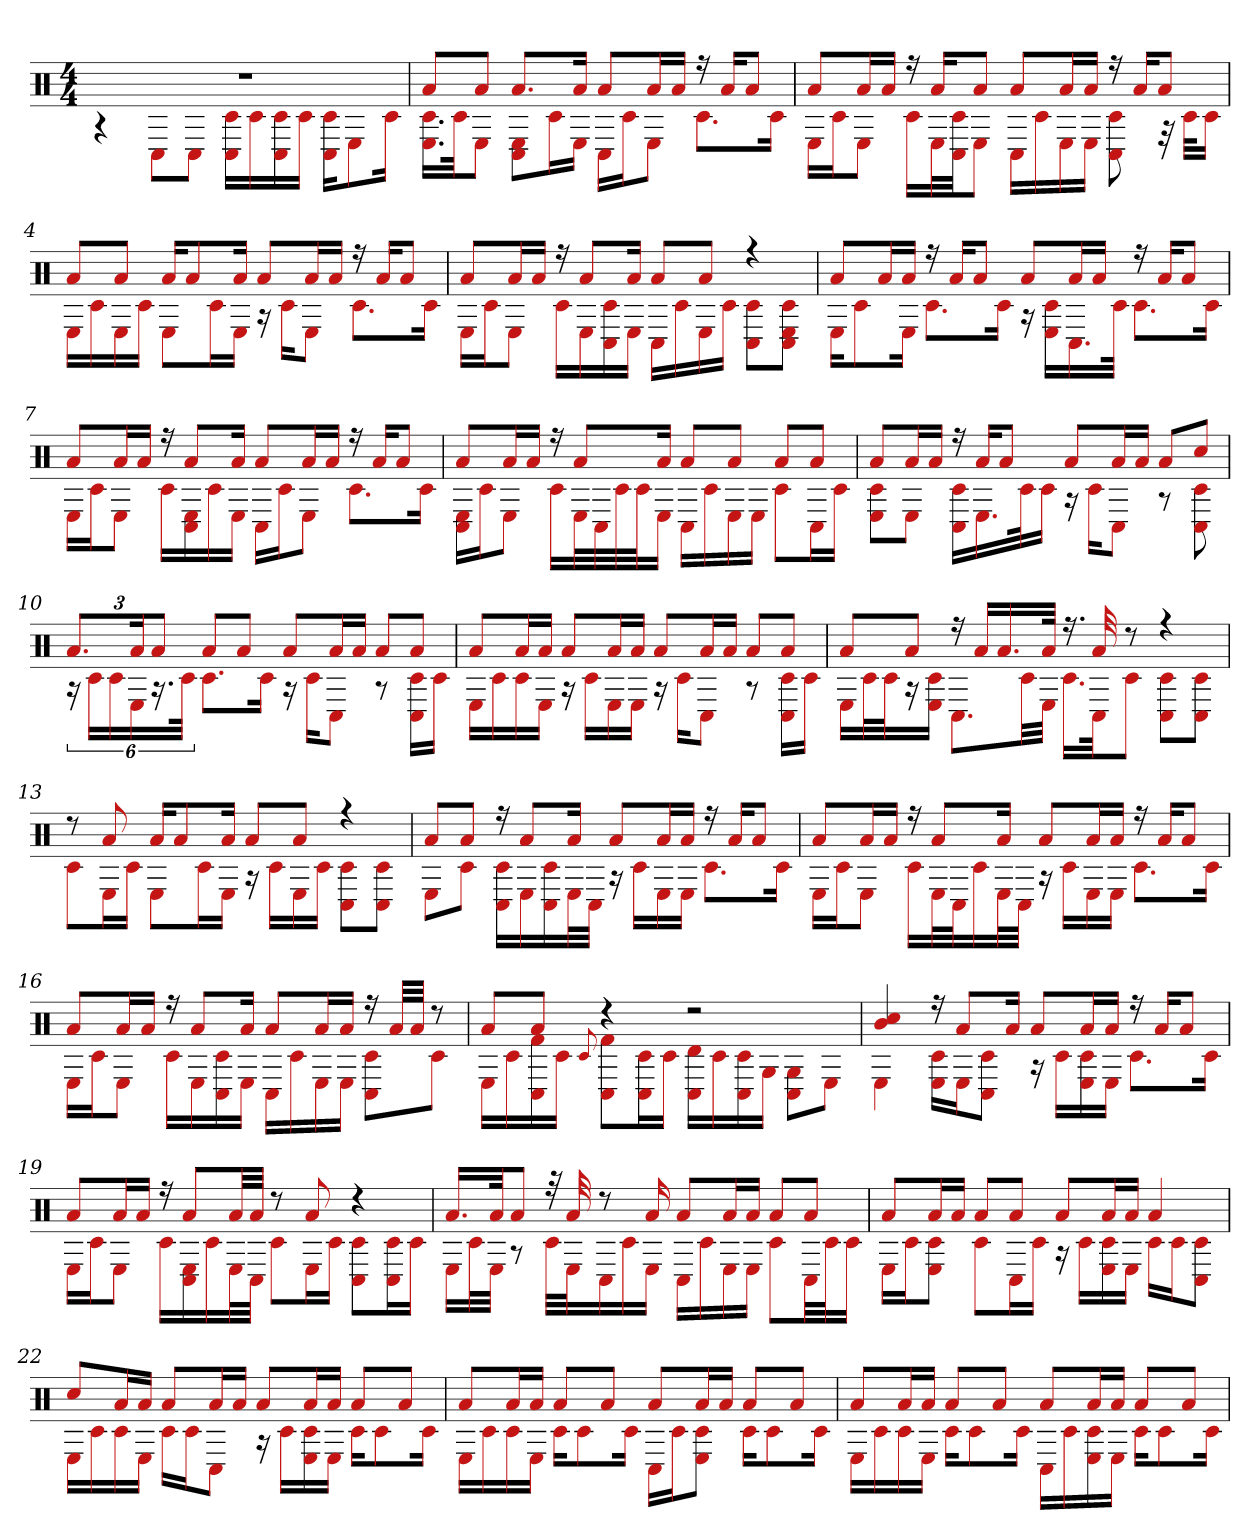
**kern
*part1
*staff1
*clefX
*k[]
*M4/4
=1
*^
1r	4r
.	8C#L
.	8C#J
.	16C# 16c#LL
.	16c#
.	16C# 16c#
.	16c#JJ
.	16C# 16c#KL
.	8E
.	16c#Jk
=2	=2
8aL	16.c# 16.ELL
.	32c#Jk
8aJ	8EJ
8.aL	8C# 8EL
.	16c#L
16aJk	16EJJ
8aL	16C#LL
.	16c#J
16aL	8EJ
16aJJ	.
16r	8.c#L
16aKL	.
8aJ	.
.	16c#Jk
=3	=3
8aL	16ELL
.	16c#J
16aL	8EJ
16aJJ	.
16r	16c#LL
16aKL	32EL
.	32C# 32c#JJ
8aJ	8EJ
8aL	16C#LL
.	16c#
16aL	16E
16aJJ	16EJJ
16r	8C# 8c#
16aKL	.
8aJ	32r
.	32c#KLL
.	16c#JJ
=4	=4
8aL	16ELL
.	16c#
8aJ	16E
.	16c#JJ
16aKL	8EL
8a	.
.	16c#L
16aJk	16EJJ
8aL	16r
.	16c#KL
16aL	8EJ
16aJJ	.
16r	8.c#L
16aKL	.
8aJ	.
.	16c#Jk
=5	=5
8aL	16ELL
.	16c#J
16aL	8EJ
16aJJ	.
16r	16c#LL
8aL	16E
.	16C# 16c#
16aJk	16EJJ
8aL	16C#LL
.	16c#
8aJ	16E
.	16c#JJ
4r	8C# 8c#L
.	8C# 8E 8c#J
=6	=6
8aL	16EKL
.	8c#
16aL	.
16aJJ	16EJk
16r	8.c#L
16aKL	.
8aJ	.
.	16c#Jk
8aL	16r
.	16c# 16ELL
16aL	16.C#
16aJJ	.
.	32c#JJk
16r	8.c#L
16aKL	.
8aJ	.
.	16c#Jk
=7	=7
8aL	16ELL
.	16c#J
16aL	8EJ
16aJJ	.
16r	16c#LL
8aL	16E 16C#
.	16c#
16aJk	16EJJ
8aL	16C#LL
.	16c#J
16aL	8EJ
16aJJ	.
16r	8.c#L
16aKL	.
8aJ	.
.	16c#Jk
=8	=8
8aL	16C# 16ELL
.	16c#J
16aL	8EJ
16aJJ	.
16r	16c#LL
8aL	32EL
.	32C#
.	32c#
.	32c#J
16aJk	16EJJ
8aL	16C#LL
.	16c#
8aJ	16E
.	16EJJ
8aL	8c#L
8aJ	16C#L
.	16c#JJ
=9	=9
8aL	8c# 8EL
16aL	8EJ
16aJJ	.
16r	16C# 16c#LL
16aKL	16.E
8aJ	.
.	32c#k
.	16c#JJ
8aL	16r
.	16c#KL
16aL	8C#J
16aJJ	.
8aL	8r
8cc#J	8C# 8c#
=10	=10
12.aL	24r
.	24c#LL
.	24c#
24ak	24E
12aJ	24.r
.	48c#JJk
8aL	8.c#L
8aJ	.
.	16c#Jk
8aL	16r
.	16c#KL
16aL	8C#J
16aJJ	.
8aL	8r
8aJ	16c# 16C#LL
.	16c#JJ
=11	=11
8aL	16ELL
.	16c#
16aL	16c#
16aJJ	16EJJ
8aL	16r
.	16c#LL
16aL	16E
16aJJ	16EJJ
8aL	16r
.	16c#KL
16aL	8C#J
16aJJ	.
8aL	8r
8aJ	16C# 16c#LL
.	16c#JJ
=12	=12
8aL	16ELL
.	32c#L
.	32c#J
8aJ	16r
.	16E 16c#JJ
16r	8.C#L
16aLL	.
16.a	.
.	32c#LL
32aJJk	32EJJJ
16.r	16.c#LL
32a	32C#Jk
8r	8c#J
4r	8C# 8c#L
.	8C# 8c#J
=13	=13
8r	8c#L
8a	16EL
.	16c#JJ
16aKL	8EL
8a	.
.	16c#L
16aJk	16EJJ
8aL	16r
.	16c#LL
8aJ	16E
.	16c#JJ
4r	8C# 8c#L
.	8C# 8c#J
=14	=14
8aL	8EL
8aJ	8c#J
16r	16C# 16c#LL
8aL	16E
.	16C# 16c#
16aJk	32EL
.	32C#JJJ
8aL	16r
.	16c#LL
16aL	16E
16aJJ	16EJJ
16r	8.c#L
16aKL	.
8aJ	.
.	16c#Jk
=15	=15
8aL	16ELL
.	16c#J
16aL	8EJ
16aJJ	.
16r	16c#LL
8aL	32EL
.	32C#J
.	16c#
16aJk	32EL
.	32C#JJJ
8aL	16r
.	16c#LL
16aL	16E
16aJJ	16EJJ
16r	8.c#L
16aKL	.
8aJ	.
.	16c#Jk
=16	=16
8aL	16ELL
.	16c#J
16aL	8EJ
16aJJ	.
16r	16c#LL
8aL	16E
.	16C# 16c#
16aJk	16EJJ
8aL	16C#LL
.	16c#
16aL	16E
16aJJ	16EJJ
16r	8c# 8C#L
32aLLL	.
32aJJJ	.
8r	8c#J
=17	=17
8aL	16ELL
.	16c#
8aJ	16C# 16f#
.	16c#JJ
.	8qqc#
4r	8C# 8f#L
.	16C# 16c#L
.	16c#JJ
2r	16C# 16dLL
.	16c#
.	16c# 16C#
.	16GJJ
.	8C# 8GL
.	8EJ
=18	=18
4b 4cc#	4E
16r	16E 16c#LL
8aL	16EJ
.	8C# 8c#J
16aJk	.
8aL	16r
.	16c#LL
16aL	16c# 16E
16aJJ	16EJJ
16r	8.c#L
16aKL	.
8aJ	.
.	16c#Jk
=19	=19
8aL	16ELL
.	16c#J
16aL	8EJ
16aJJ	.
16r	16c#LL
8aL	16E 16C#
.	16c#
32aLL	32EL
32aJJJ	32C#JJJ
8r	8c#L
8a	16EL
.	16c#JJ
4r	8C# 8c#L
.	16c# 16C#L
.	16c#JJ
=20	=20
16.aLL	16ELL
.	32c#L
32aJk	32EJJJ
8aJ	8r
32r	32c#LLL
32a	32EJ
8r	16C#
.	16c#
16a	16EJJ
8aL	16C#LL
.	16c#
16aL	16E
16aJJ	16EJJ
8aL	8c#L
8aJ	32C#LL
.	32c#J
.	16c#JJ
=21	=21
8aL	16ELL
.	16c#J
16aL	8c# 8EJ
16aJJ	.
8aL	8c#L
8aJ	16C#L
.	16c#JJ
8aL	16r
.	16c#LL
16aL	16E 16c#
16aJJ	16EJJ
4a	16c#LL
.	16c#J
.	8C# 8c#J
=22	=22
8cc#L	16ELL
.	16c#
16aL	16c#
16aJJ	16EJJ
8aL	16c#LL
.	16c#J
16aL	8C#J
16aJJ	.
8aL	16r
.	16c#LL
16aL	16c# 16E
16aJJ	16EJJ
8aL	16c#KL
.	8c#
8aJ	.
.	16c#Jk
=23	=23
8aL	16ELL
.	16c#
16aL	16c#
16aJJ	16EJJ
8aL	16c#KL
.	8c#
8aJ	.
.	16c#Jk
8aL	16C#LL
.	16c#J
16aL	8E 8c#J
16aJJ	.
8aL	16c#KL
.	8c#
8aJ	.
.	16c#Jk
=24	=24
8aL	16ELL
.	16c#
16aL	16c#
16aJJ	16EJJ
8aL	16c#KL
.	8c#
8aJ	.
.	16c#Jk
8aL	16C#LL
.	16c#
16aL	16E 16c#
16aJJ	16EJJ
8aL	16c#KL
.	8c#
8aJ	.
.	16c#Jk
*v	*v
=
*-
